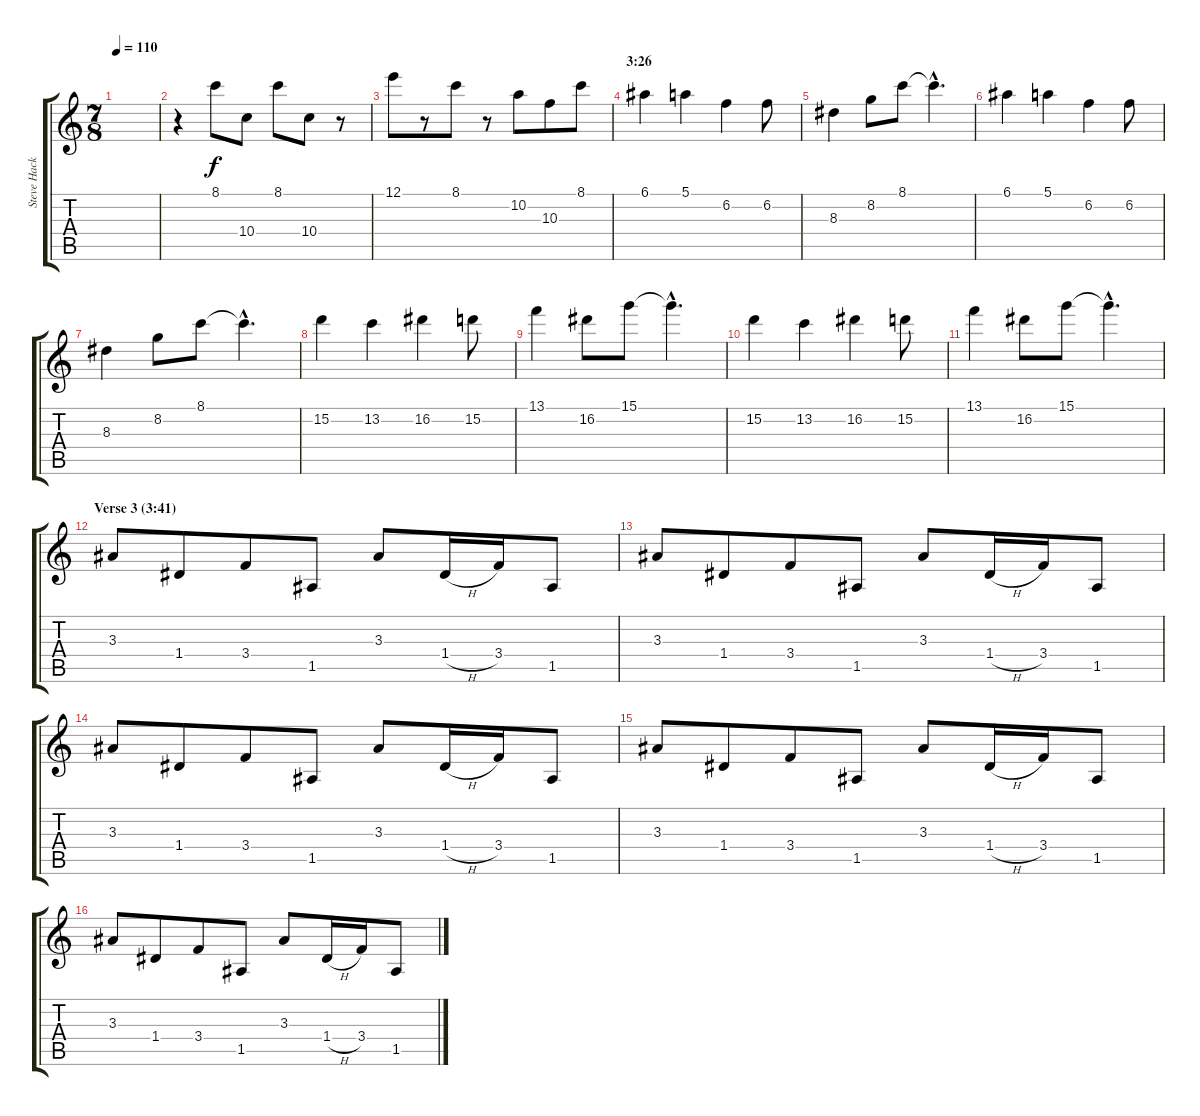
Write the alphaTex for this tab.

\track ("Steve Hackett (guitar 2)" "Steve Hack") {instrument overdrivenguitar}
\staff {score tabs}
\tuning (E4 B3 G3 D3 A2 E2) {hide}
\ts (7 8)
\tempo 110
\clef g2
\ks c
|
r.4 8.1.8 10.4.8 8.1.8 10.4.8 r.8 |
12.1.8 r.8 8.1.8 r.8 10.2.8 10.3.8 8.1.8 |
\section ("" "3:26")
6.1.4 5.1.4 6.2.4 6.2.8 |
8.3.4 8.2.8 8.1.8 8.1{hac t}.4{d} |
6.1.4 5.1.4 6.2.4 6.2.8 |
8.3.4 8.2.8 8.1.8 8.1{hac t}.4{d} |
15.2.4 13.2.4 16.2.4 15.2.8 |
13.1.4 16.2.8 15.1.8 15.1{hac t}.4{d} |
15.2.4 13.2.4 16.2.4 15.2.8 |
13.1.4 16.2.8 15.1.8 15.1{hac t}.4{d} |
\section ("" "Verse 3 (3:41)")
3.3.8 1.4.8 3.4.8 1.5.8 3.3.8 1.4{h}.16 3.4.16 1.5.8 |
3.3.8 1.4.8 3.4.8 1.5.8 3.3.8 1.4{h}.16 3.4.16 1.5.8 |
3.3.8 1.4.8 3.4.8 1.5.8 3.3.8 1.4{h}.16 3.4.16 1.5.8 |
3.3.8 1.4.8 3.4.8 1.5.8 3.3.8 1.4{h}.16 3.4.16 1.5.8 |
3.3.8 1.4.8 3.4.8 1.5.8 3.3.8 1.4{h}.16 3.4.16 1.5.8
